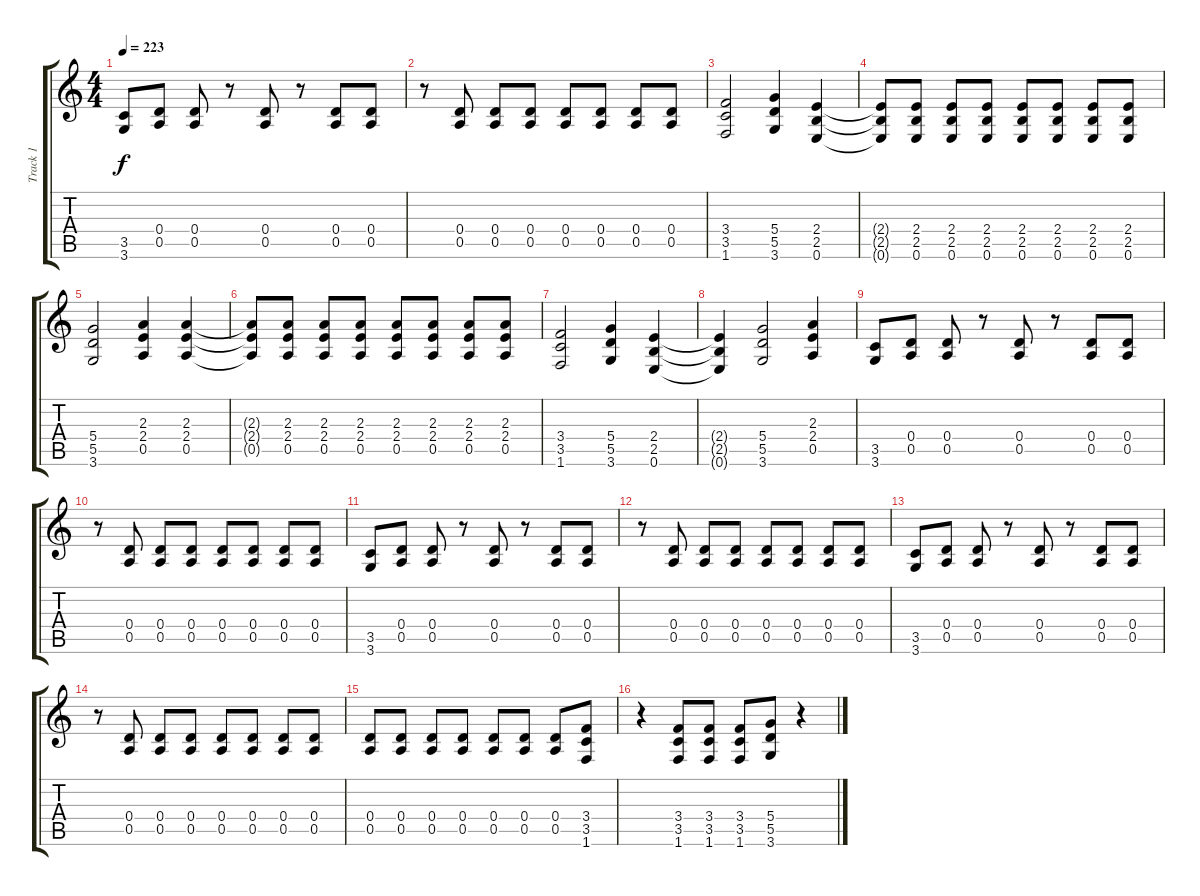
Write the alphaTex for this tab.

\track ("Track 1" "Track 1") {instrument overdrivenguitar}
\staff {score tabs}
\tuning (E4 B3 G3 D3 A2 E2) {hide}
\ts (4 4)
\tempo 223
\clef g2
\ks c
(3.5 3.6).8{dy f} (0.4 0.5).8 (0.4 0.5).8 r.8 (0.4 0.5).8 r.8 (0.4 0.5).8 (0.4 0.5).8 |
r.8 (0.4 0.5).8 (0.4 0.5).8 (0.4 0.5).8 (0.4 0.5).8 (0.4 0.5).8 (0.4 0.5).8 (0.4 0.5).8 |
(3.4 3.5 1.6).2 (5.4 5.5 3.6).4 (2.4 2.5 0.6).4 |
(2.4{t} 2.5{t} 0.6{t}).8 (2.4 2.5 0.6).8 (2.4 2.5 0.6).8 (2.4 2.5 0.6).8 (2.4 2.5 0.6).8 (2.4 2.5 0.6).8 (2.4 2.5 0.6).8 (2.4 2.5 0.6).8 |
(5.4 5.5 3.6).2 (2.3 2.4 0.5).4 (2.3 2.4 0.5).4 |
(2.3{t} 2.4{t} 0.5{t}).8 (2.3 2.4 0.5).8 (2.3 2.4 0.5).8 (2.3 2.4 0.5).8 (2.3 2.4 0.5).8 (2.3 2.4 0.5).8 (2.3 2.4 0.5).8 (2.3 2.4 0.5).8 |
(3.4 3.5 1.6).2 (5.4 5.5 3.6).4 (2.4 2.5 0.6).4 |
(2.4{t} 2.5{t} 0.6{t}).4 (5.4 5.5 3.6).2 (2.3 2.4 0.5).4 |
(3.5 3.6).8 (0.4 0.5).8 (0.4 0.5).8 r.8 (0.4 0.5).8 r.8 (0.4 0.5).8 (0.4 0.5).8 |
r.8 (0.4 0.5).8 (0.4 0.5).8 (0.4 0.5).8 (0.4 0.5).8 (0.4 0.5).8 (0.4 0.5).8 (0.4 0.5).8 |
(3.5 3.6).8 (0.4 0.5).8 (0.4 0.5).8 r.8 (0.4 0.5).8 r.8 (0.4 0.5).8 (0.4 0.5).8 |
r.8 (0.4 0.5).8 (0.4 0.5).8 (0.4 0.5).8 (0.4 0.5).8 (0.4 0.5).8 (0.4 0.5).8 (0.4 0.5).8 |
(3.5 3.6).8 (0.4 0.5).8 (0.4 0.5).8 r.8 (0.4 0.5).8 r.8 (0.4 0.5).8 (0.4 0.5).8 |
r.8 (0.4 0.5).8 (0.4 0.5).8 (0.4 0.5).8 (0.4 0.5).8 (0.4 0.5).8 (0.4 0.5).8 (0.4 0.5).8 |
(0.4 0.5).8 (0.4 0.5).8 (0.4 0.5).8 (0.4 0.5).8 (0.4 0.5).8 (0.4 0.5).8 (0.4 0.5).8 (3.4 3.5 1.6).8 |
r.4 (3.4 3.5 1.6).8 (3.4 3.5 1.6).8 (3.4 3.5 1.6).8 (5.4 5.5 3.6).8 r.4
